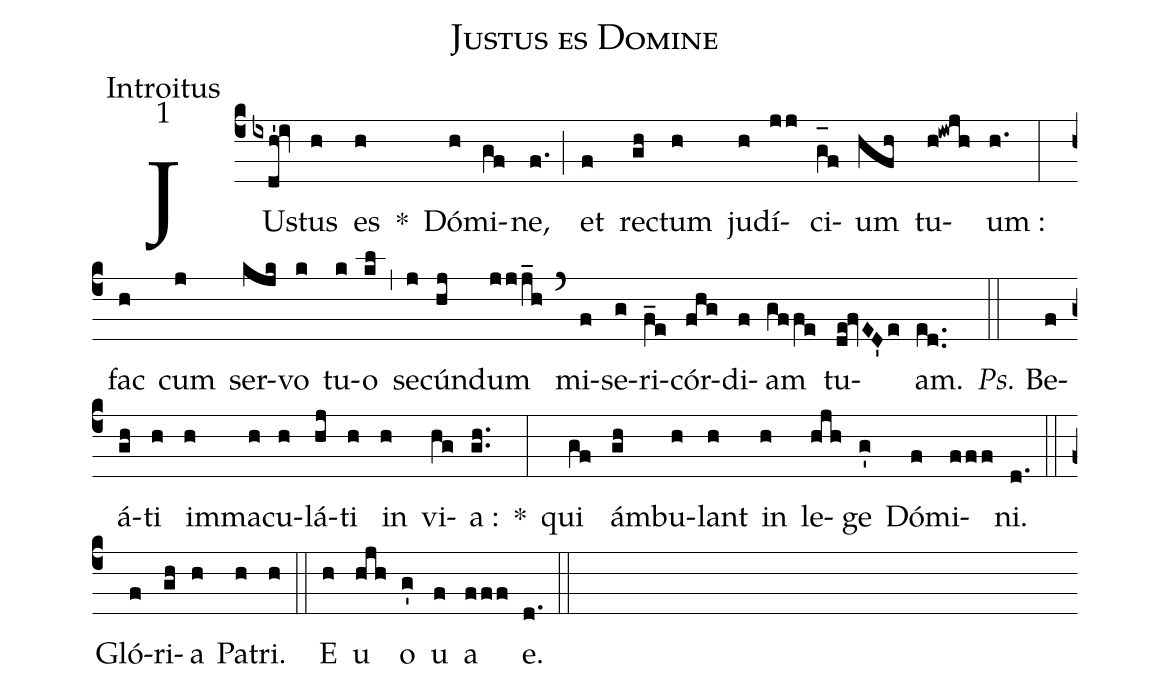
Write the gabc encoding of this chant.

name:Justus es Domine;
office-part:Introitus;
mode:1;
%%
(c4) JU(ixdh'!iv)stus(h) es(h) *() Dó(h)mi(gf)ne,(f.) (;) et(f) re(gh)ctum(h) ju(h)dí(jj)ci(g_[oh:h]f)um(hfh) tu(h!iwjh)um :(h.) (:) fac(h) cum(j) ser(kjk)vo(k) tu(k)o(kl) (,) se(j)cún(hj)dum(jjj_h) (`) mi(f)se(g)ri(f_e)cór(fhg)di(f)am(gffe) tu(de!fvED'e)am.(ed..) (::) <i>Ps.</i> Be(f)á(gh)ti(h) im(h)ma(h)cu(h)lá(hj)ti(h) in(h) vi(hg)a :(gh..) *(:) qui(gf) ám(gh)bu(h)lant(h) in(h) le(hjh)ge(g') Dó(f)mi(fff)ni.(d.) (::) Gló(f)ri(gh)a(h) Pa(h)tri.(h) (::) <eu>E(h) u(hjh) o(g') u(f) a(fff) e.</eu>(d.) (::)
